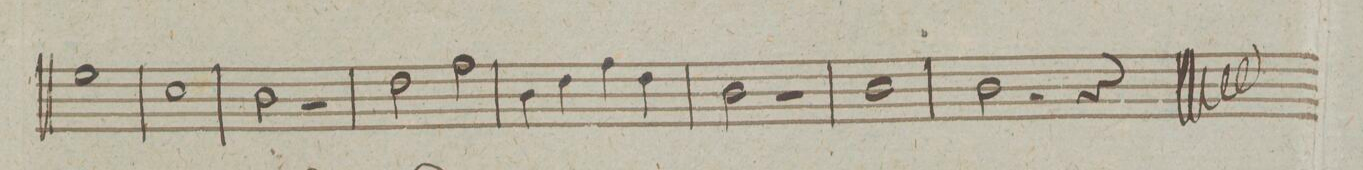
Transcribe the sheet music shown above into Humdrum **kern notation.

**kern	**dynam
*I"Trąbone Alto.	*
*clefC3	*
*k[]	*
*met(c)	*
*M4/4	*
1f	.
=158	=158
1d	.
=159	=159
2c\	.
2r	.
=160	=160
2e\	.
2g\	.
=161	=161
4c\	.
4e\	.
4g\	.
4e\	.
=162	=162
2c\	.
2r	.
=163	=163
1c	.
=164	=164
2.c\	.
4r	.
==	==
*-	*-
